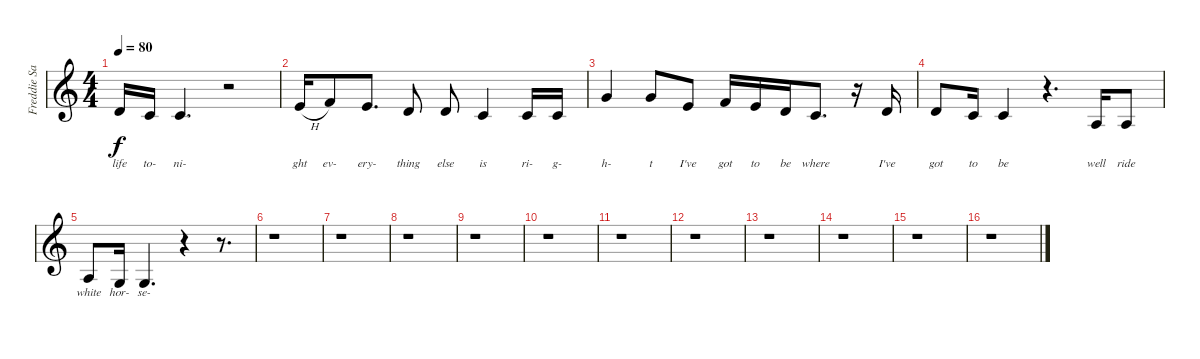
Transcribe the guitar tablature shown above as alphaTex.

\track ("Freddie Salem Vocals" "Freddie Sa") {instrument synthbrass1}
\staff {score}
\tuning (E4 B3 G3 D3 A2 E2) {hide}
\ts (4 4)
\tempo 80
\clef g2
\ks c
7.3.16{lyrics (0 "life") lyrics (1 "") lyrics (2 "") lyrics (3 "") lyrics (4 "") dy f} 5.3.16{lyrics (0 "to-") lyrics (1 "") lyrics (2 "") lyrics (3 "") lyrics (4 "")} 5.3.4{d lyrics (0 "ni-") lyrics (1 "") lyrics (2 "") lyrics (3 "") lyrics (4 "")} r.2 |
5.2{h}.16{lyrics (0 "ght") lyrics (1 "") lyrics (2 "") lyrics (3 "") lyrics (4 "")} 6.2.8{lyrics (0 "ev-") lyrics (1 "") lyrics (2 "") lyrics (3 "") lyrics (4 "")} 5.2.8{d lyrics (0 "ery-") lyrics (1 "") lyrics (2 "") lyrics (3 "") lyrics (4 "")} 7.3.8{lyrics (0 "thing") lyrics (1 "") lyrics (2 "") lyrics (3 "") lyrics (4 "")} 7.3.8{lyrics (0 "else") lyrics (1 "") lyrics (2 "") lyrics (3 "") lyrics (4 "")} 5.3.4{lyrics (0 "is") lyrics (1 "") lyrics (2 "") lyrics (3 "") lyrics (4 "")} 5.3.16{lyrics (0 "ri-") lyrics (1 "") lyrics (2 "") lyrics (3 "") lyrics (4 "")} 5.3.16{lyrics (0 "g-") lyrics (1 "") lyrics (2 "") lyrics (3 "") lyrics (4 "")} |
8.2.4{lyrics (0 "h-") lyrics (1 "") lyrics (2 "") lyrics (3 "") lyrics (4 "")} 8.2.8{lyrics (0 "t") lyrics (1 "") lyrics (2 "") lyrics (3 "") lyrics (4 "")} 5.2.8{lyrics (0 "I've") lyrics (1 "") lyrics (2 "") lyrics (3 "") lyrics (4 "")} 6.2.16{lyrics (0 "got") lyrics (1 "") lyrics (2 "") lyrics (3 "") lyrics (4 "")} 5.2.16{lyrics (0 "to") lyrics (1 "") lyrics (2 "") lyrics (3 "") lyrics (4 "")} 7.3.16{lyrics (0 "be") lyrics (1 "") lyrics (2 "") lyrics (3 "") lyrics (4 "")} 5.3.8{d lyrics (0 "where") lyrics (1 "") lyrics (2 "") lyrics (3 "") lyrics (4 "")} r.16 7.3.16{lyrics (0 "I've") lyrics (1 "") lyrics (2 "") lyrics (3 "") lyrics (4 "")} |
7.3.8{lyrics (0 "got") lyrics (1 "") lyrics (2 "") lyrics (3 "") lyrics (4 "")} 5.3.16{lyrics (0 "to") lyrics (1 "") lyrics (2 "") lyrics (3 "") lyrics (4 "")} 5.3.4{lyrics (0 "be") lyrics (1 "") lyrics (2 "") lyrics (3 "") lyrics (4 "")} r.4{d} 7.4.16{lyrics (0 "well") lyrics (1 "") lyrics (2 "") lyrics (3 "") lyrics (4 "")} 7.4.8{lyrics (0 "ride") lyrics (1 "") lyrics (2 "") lyrics (3 "") lyrics (4 "")} |
7.4.8{lyrics (0 "white") lyrics (1 "") lyrics (2 "") lyrics (3 "") lyrics (4 "")} 5.4.16{lyrics (0 "hor-") lyrics (1 "") lyrics (2 "") lyrics (3 "") lyrics (4 "")} 5.4.4{d lyrics (0 "se-") lyrics (1 "") lyrics (2 "") lyrics (3 "") lyrics (4 "")} r.4 r.8{d} |
r.1 |
r.1 |
r.1 |
r.1 |
r.1 |
r.1 |
r.1 |
r.1 |
r.1 |
r.1 |
r.1
